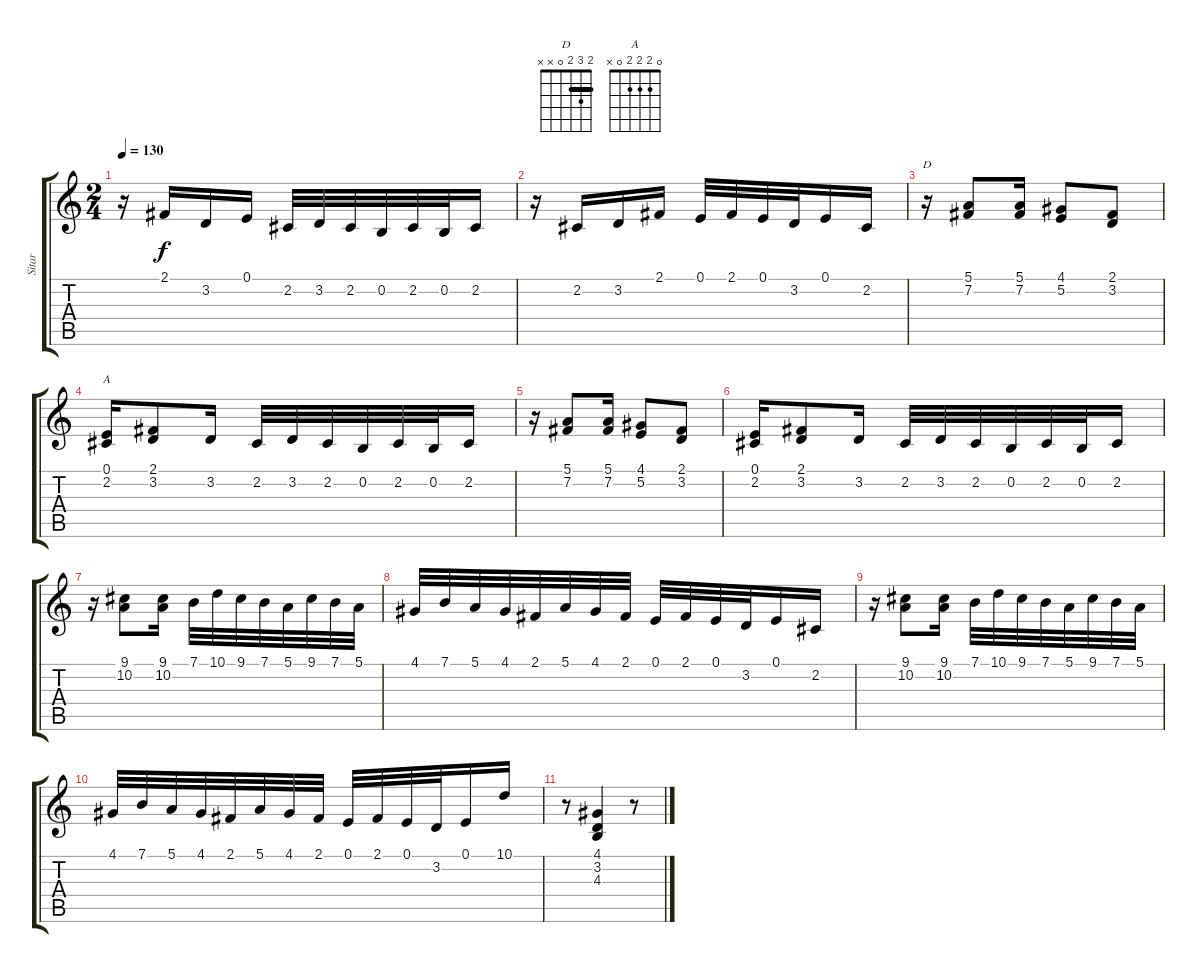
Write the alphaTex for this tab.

\track ("Sitar" "Sitar") {instrument sitar}
\staff {score tabs}
\tuning (E4 B3 G3 D3 A2 E2) {hide}
\chord ("D" 2 3 2 0 x x) {barre 2}
\chord ("A" 0 2 2 2 0 x)
\ts (2 4)
\tempo 130
\clef g2
\ks c
r.16{dy f} 2.1.16 3.2.16 0.1.16 2.2.32 3.2.32 2.2.32 0.2.32 2.2.32 0.2.32 2.2.16 |
r.16 2.2.16 3.2.16 2.1.16 0.1.32 2.1.32 0.1.32 3.2.32 0.1.16 2.2.16 |
r.16{ch "D"} (5.1 7.2).8 (5.1 7.2).16 (4.1 5.2).8 (2.1 3.2).8 |
(0.1 2.2).16{ch "A"} (2.1 3.2).8 3.2.16 2.2.32 3.2.32 2.2.32 0.2.32 2.2.32 0.2.32 2.2.16 |
r.16 (5.1 7.2).8 (5.1 7.2).16 (4.1 5.2).8 (2.1 3.2).8 |
(0.1 2.2).16 (2.1 3.2).8 3.2.16 2.2.32 3.2.32 2.2.32 0.2.32 2.2.32 0.2.32 2.2.16 |
r.16 (9.1 10.2).8 (9.1 10.2).16 7.1.32 10.1.32 9.1.32 7.1.32 5.1.32 9.1.32 7.1.32 5.1.32 |
4.1.32 7.1.32 5.1.32 4.1.32 2.1.32 5.1.32 4.1.32 2.1.32 0.1.32 2.1.32 0.1.32 3.2.32 0.1.16 2.2.16 |
r.16 (9.1 10.2).8 (9.1 10.2).16 7.1.32 10.1.32 9.1.32 7.1.32 5.1.32 9.1.32 7.1.32 5.1.32 |
4.1.32 7.1.32 5.1.32 4.1.32 2.1.32 5.1.32 4.1.32 2.1.32 0.1.32 2.1.32 0.1.32 3.2.32 0.1.16 10.1.16 |
r.8 (4.1 3.2 4.3).4 r.8
